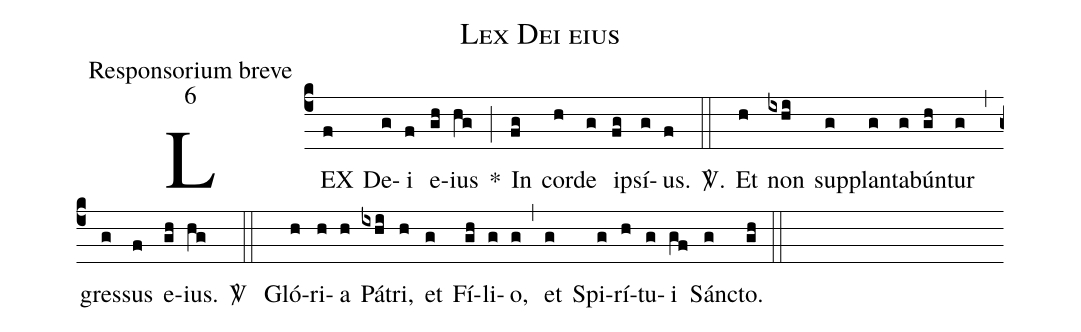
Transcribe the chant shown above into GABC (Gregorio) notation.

name:Lex Dei eius;
office-part:Responsorium breve;
mode:6;
%%
(c4) LEX(f) De(g)i(f) e(gh)ius(hg) *(;) In(fg) cor(h)de(g) ip(fg)sí(g)us.(f)
<sp>V/</sp>.(::) Et(h) non(ixhi) sup(g)plan(g)ta(g)bún(gh)tur(g) (,) gres(g)sus(f) e(gh)ius.(hg)
 <sp>V/</sp> (::) Gló(h)ri(h)a(h) Pá(ixhi)tri,(h) et(g) Fí(gh)li(g)o,(g) (,) et(g) Spi(g)rí(h)tu(g)i(gf) Sánc(g)to.(gh) (::)
